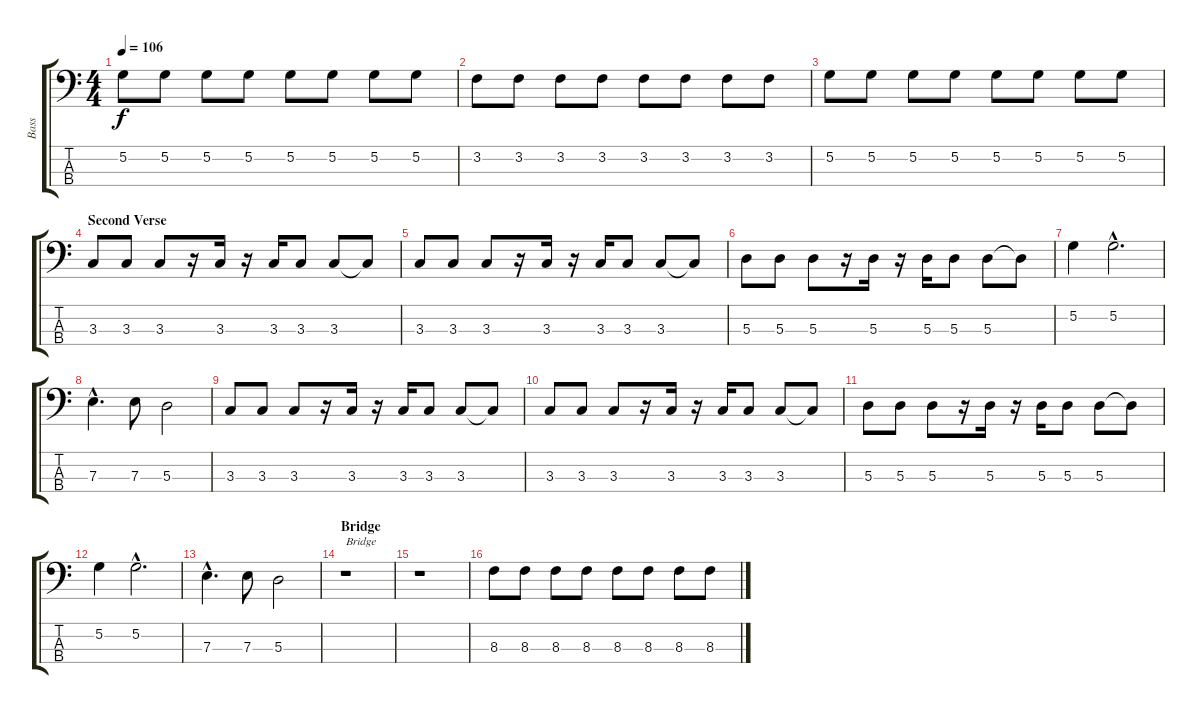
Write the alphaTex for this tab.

\track ("Bass" "Bass") {instrument electricbassfinger}
\staff {score tabs}
\tuning (G2 D2 A1 E1) {hide}
\ts (4 4)
\tempo 106
\clef f4
\ks c
5.2.8{dy f} 5.2.8 5.2.8 5.2.8 5.2.8 5.2.8 5.2.8 5.2.8 |
3.2.8 3.2.8 3.2.8 3.2.8 3.2.8 3.2.8 3.2.8 3.2.8 |
5.2.8 5.2.8 5.2.8 5.2.8 5.2.8 5.2.8 5.2.8 5.2.8 |
\section ("" "Second Verse")
3.3.8 3.3.8 3.3.8 r.16 3.3.16 r.16 3.3.16 3.3.8 3.3.8 3.3{t}.8 |
3.3.8 3.3.8 3.3.8 r.16 3.3.16 r.16 3.3.16 3.3.8 3.3.8 3.3{t}.8 |
5.3.8 5.3.8 5.3.8 r.16 5.3.16 r.16 5.3.16 5.3.8 5.3.8 5.3{t}.8 |
5.2.4 5.2{hac}.2{d} |
7.3{hac}.4{d} 7.3.8 5.3.2 |
3.3.8 3.3.8 3.3.8 r.16 3.3.16 r.16 3.3.16 3.3.8 3.3.8 3.3{t}.8 |
3.3.8 3.3.8 3.3.8 r.16 3.3.16 r.16 3.3.16 3.3.8 3.3.8 3.3{t}.8 |
5.3.8 5.3.8 5.3.8 r.16 5.3.16 r.16 5.3.16 5.3.8 5.3.8 5.3{t}.8 |
5.2.4 5.2{hac}.2{d} |
7.3{hac}.4{d} 7.3.8 5.3.2 |
\section ("" "Bridge")
r.1{txt "Bridge"} |
r.1 |
8.3.8 8.3.8 8.3.8 8.3.8 8.3.8 8.3.8 8.3.8 8.3.8
